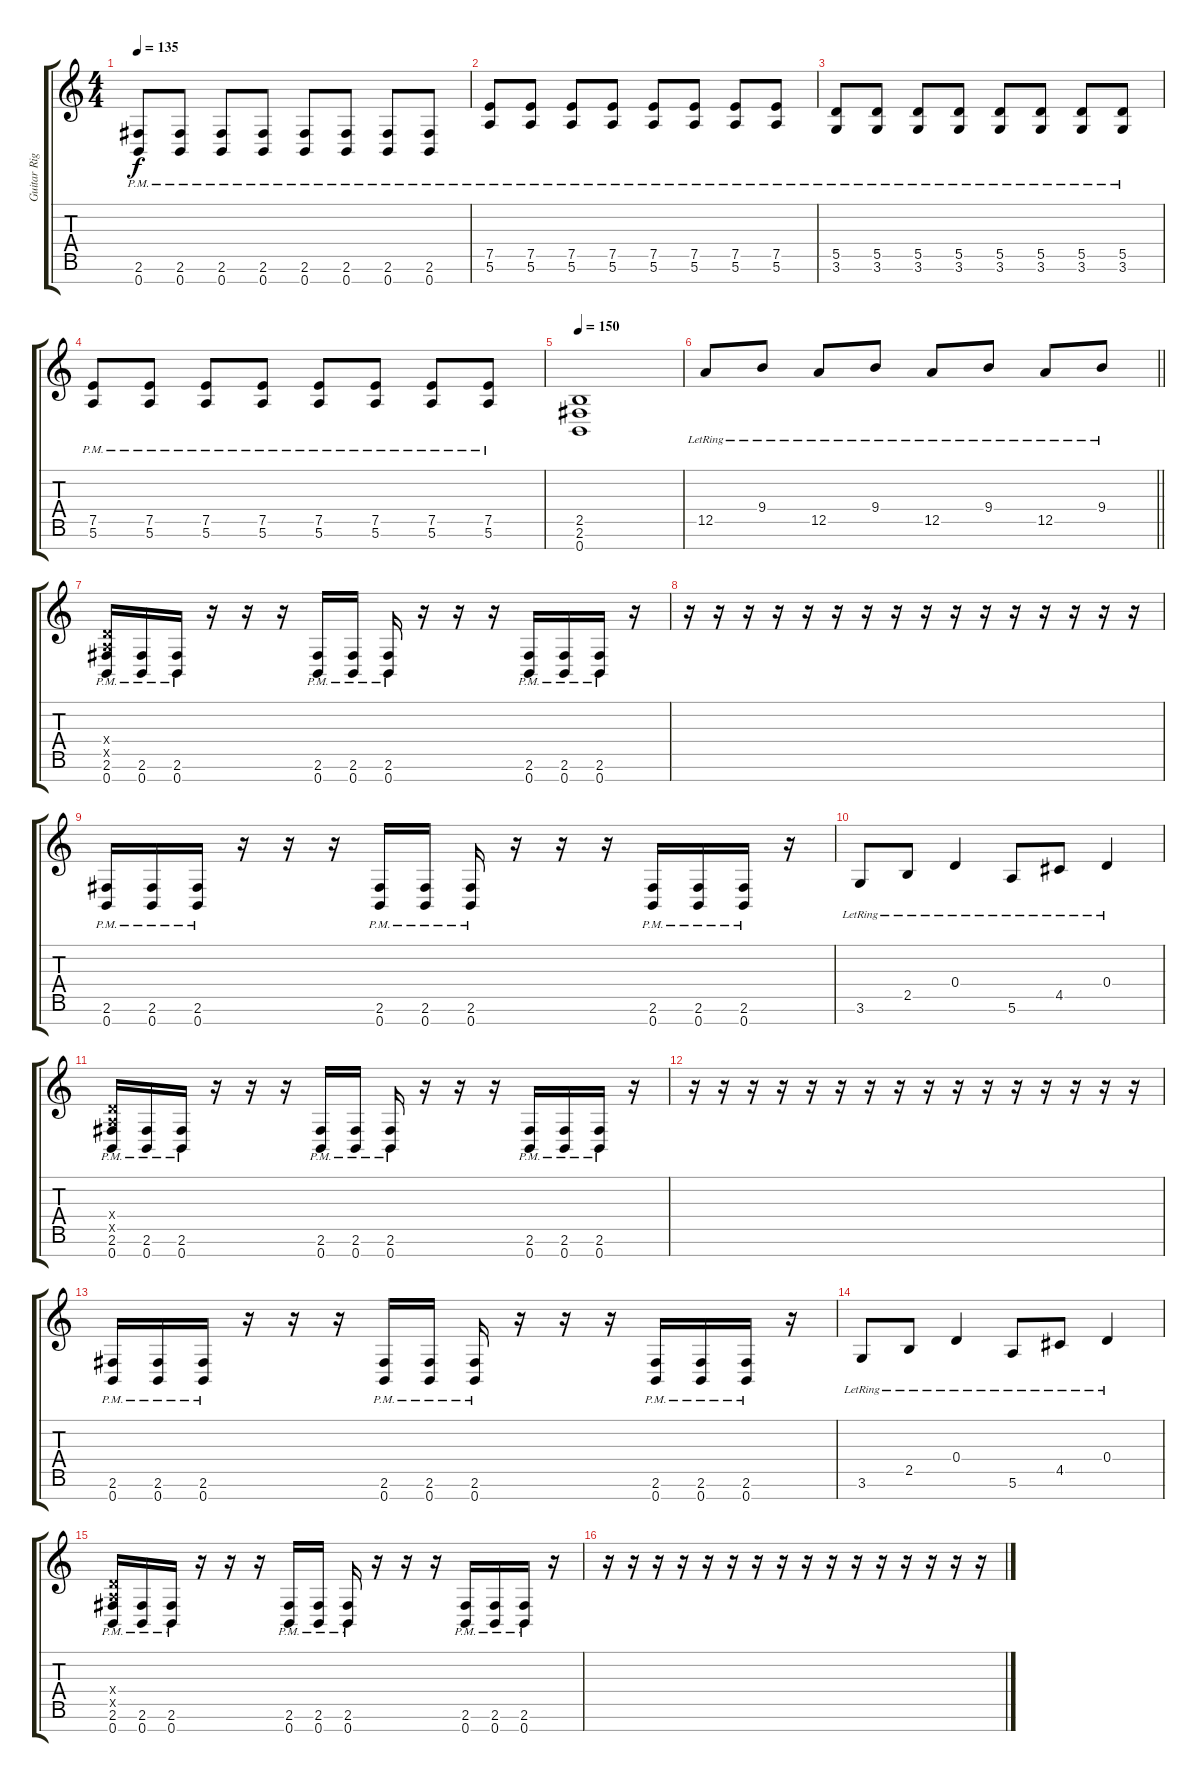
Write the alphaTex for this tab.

\track ("Guitar Right" "Guitar Rig") {instrument distortionguitar}
\staff {score tabs}
\tuning (E4 B3 G3 D3 A2 E2 B1) {hide}
\ts (4 4)
\tempo 135
\clef g2
\ks c
(2.6{pm} 0.7{pm}).8{dy f} (2.6{pm} 0.7{pm}).8 (2.6{pm} 0.7{pm}).8 (2.6{pm} 0.7{pm}).8 (2.6{pm} 0.7{pm}).8 (2.6{pm} 0.7{pm}).8 (2.6{pm} 0.7{pm}).8 (2.6{pm} 0.7{pm}).8 |
(7.5{pm} 5.6{pm}).8 (7.5{pm} 5.6{pm}).8 (7.5{pm} 5.6{pm}).8 (7.5{pm} 5.6{pm}).8 (7.5{pm} 5.6{pm}).8 (7.5{pm} 5.6{pm}).8 (7.5{pm} 5.6{pm}).8 (7.5{pm} 5.6{pm}).8 |
(5.5{pm} 3.6{pm}).8 (5.5{pm} 3.6{pm}).8 (5.5{pm} 3.6{pm}).8 (5.5{pm} 3.6{pm}).8 (5.5{pm} 3.6{pm}).8 (5.5{pm} 3.6{pm}).8 (5.5{pm} 3.6{pm}).8 (5.5{pm} 3.6{pm}).8 |
(7.5{pm} 5.6{pm}).8 (7.5{pm} 5.6{pm}).8 (7.5{pm} 5.6{pm}).8 (7.5{pm} 5.6{pm}).8 (7.5{pm} 5.6{pm}).8 (7.5{pm} 5.6{pm}).8 (7.5{pm} 5.6{pm}).8 (7.5{pm} 5.6{pm}).8 |
\tempo 150
(2.5 2.6 0.7).1 |
\barLineRight lightlight
12.5{lr}.8 9.4{lr}.8 12.5{lr}.8 9.4{lr}.8 12.5{lr}.8 9.4{lr}.8 12.5{lr}.8 9.4{lr}.8 |
(0.4{x} 0.5{x} 2.6{pm} 0.7{pm}).16 (2.6{pm} 0.7{pm}).16 (2.6{pm} 0.7{pm}).16 r.16 r.16 r.16 (2.6{pm} 0.7{pm}).16 (2.6{pm} 0.7{pm}).16 (2.6{pm} 0.7{pm}).16 r.16 r.16 r.16 (2.6{pm} 0.7{pm}).16 (2.6{pm} 0.7{pm}).16 (2.6{pm} 0.7{pm}).16 r.16 |
r.16 r.16 r.16 r.16 r.16 r.16 r.16 r.16 r.16 r.16 r.16 r.16 r.16 r.16 r.16 r.16 |
(2.6{pm} 0.7{pm}).16 (2.6{pm} 0.7{pm}).16 (2.6{pm} 0.7{pm}).16 r.16 r.16 r.16 (2.6{pm} 0.7{pm}).16 (2.6{pm} 0.7{pm}).16 (2.6{pm} 0.7{pm}).16 r.16 r.16 r.16 (2.6{pm} 0.7{pm}).16 (2.6{pm} 0.7{pm}).16 (2.6{pm} 0.7{pm}).16 r.16 |
3.6{lr}.8 2.5{lr}.8 0.4{lr}.4 5.6{lr}.8 4.5{lr}.8 0.4{lr}.4 |
(0.4{x} 0.5{x} 2.6{pm} 0.7{pm}).16 (2.6{pm} 0.7{pm}).16 (2.6{pm} 0.7{pm}).16 r.16 r.16 r.16 (2.6{pm} 0.7{pm}).16 (2.6{pm} 0.7{pm}).16 (2.6{pm} 0.7{pm}).16 r.16 r.16 r.16 (2.6{pm} 0.7{pm}).16 (2.6{pm} 0.7{pm}).16 (2.6{pm} 0.7{pm}).16{beam merge} r.16 |
r.16 r.16 r.16 r.16 r.16 r.16 r.16 r.16 r.16 r.16 r.16 r.16 r.16 r.16 r.16 r.16 |
(2.6{pm} 0.7{pm}).16 (2.6{pm} 0.7{pm}).16 (2.6{pm} 0.7{pm}).16 r.16 r.16 r.16 (2.6{pm} 0.7{pm}).16 (2.6{pm} 0.7{pm}).16 (2.6{pm} 0.7{pm}).16 r.16 r.16 r.16 (2.6{pm} 0.7{pm}).16 (2.6{pm} 0.7{pm}).16 (2.6{pm} 0.7{pm}).16 r.16 |
3.6{lr}.8 2.5{lr}.8 0.4{lr}.4 5.6{lr}.8 4.5{lr}.8 0.4{lr}.4 |
(0.4{x} 0.5{x} 2.6{pm} 0.7{pm}).16 (2.6{pm} 0.7{pm}).16 (2.6{pm} 0.7{pm}).16 r.16 r.16 r.16 (2.6{pm} 0.7{pm}).16 (2.6{pm} 0.7{pm}).16 (2.6{pm} 0.7{pm}).16 r.16 r.16 r.16 (2.6{pm} 0.7{pm}).16 (2.6{pm} 0.7{pm}).16 (2.6{pm} 0.7{pm}).16 r.16 |
r.16 r.16 r.16 r.16 r.16 r.16 r.16 r.16 r.16 r.16 r.16 r.16 r.16 r.16 r.16 r.16
